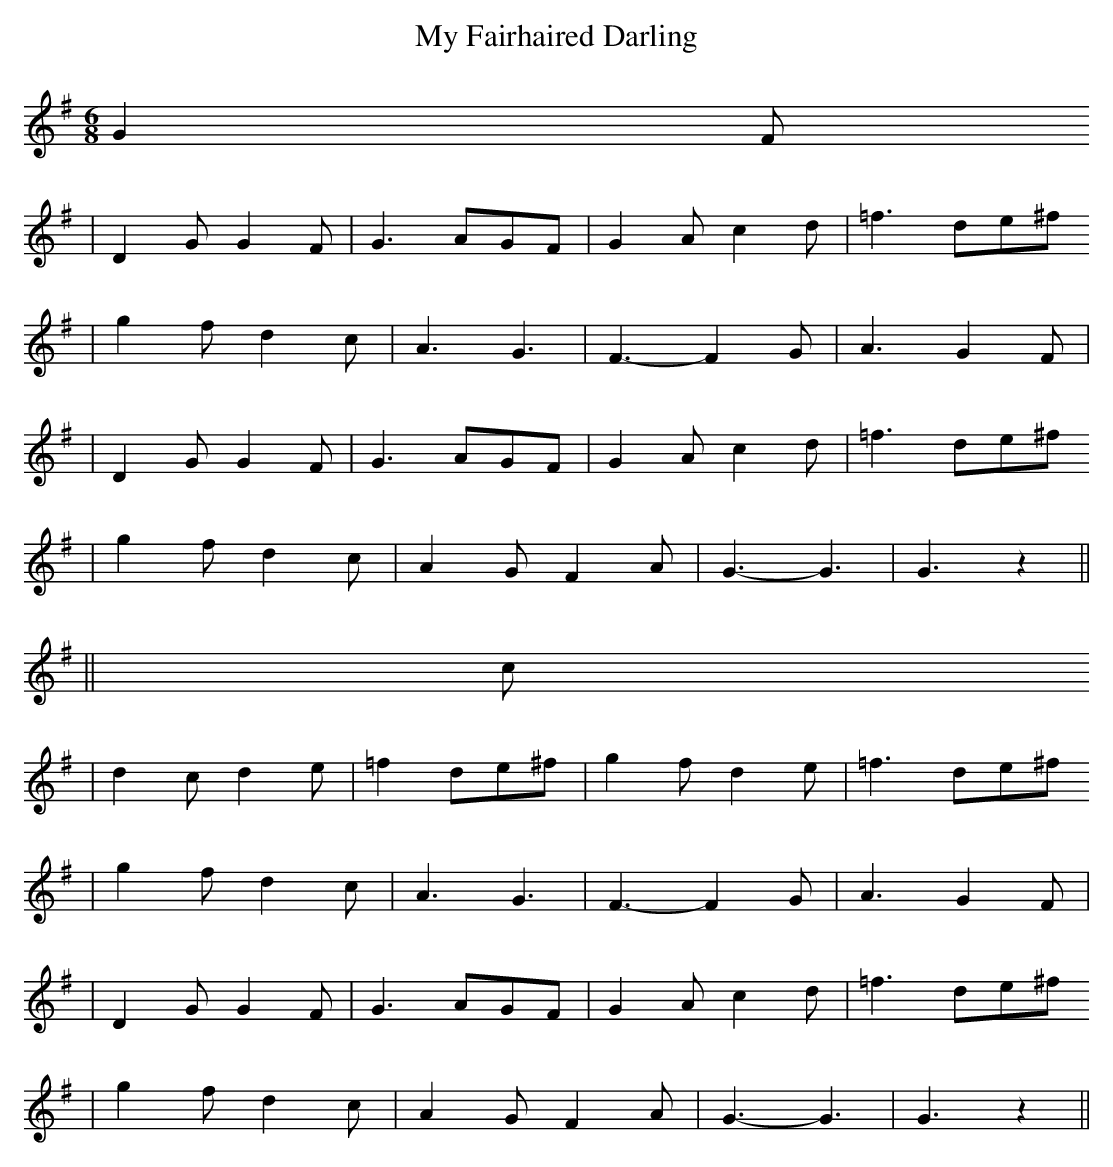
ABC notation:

X:1
T: My Fairhaired Darling
M: 6/8
L: 1/8
K: G
G2F
| D2G G2F | G3 AGF | G2A c2d | =f3 de^f
| g2f d2c | A3 G3 | F3- F2G | A3 G2F |
| D2G G2F | G3 AGF | G2A c2d | =f3 de^f
| g2f d2c | A2G F2A | G3- G3 | G3 z2 ||
|| c
| d2c d2e | =f2 de^f | g2f d2e | =f3 de^f
| g2f d2c | A3 G3 | F3- F2G | A3 G2F |
| D2G G2F | G3 AGF | G2A c2d | =f3 de^f
| g2f d2c | A2G F2A | G3- G3 | G3 z2 ||
